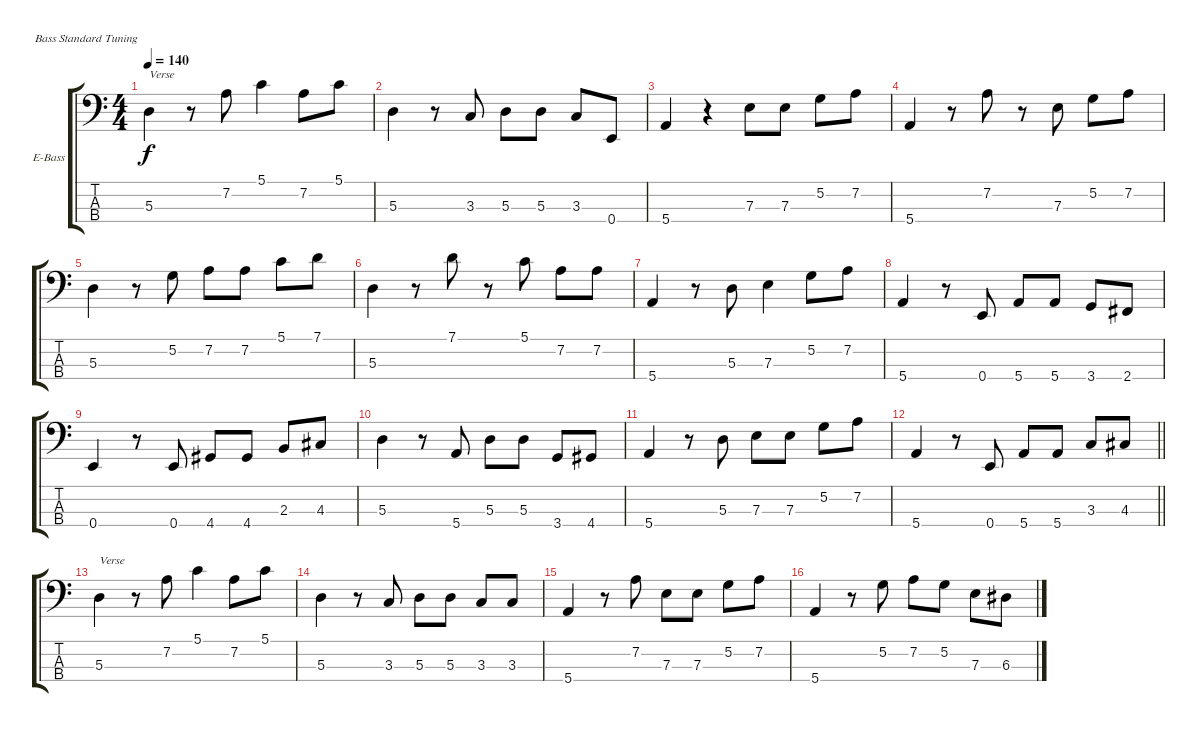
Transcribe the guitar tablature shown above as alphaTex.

\bracketExtendMode groupsimilarinstruments
\firstSystemTrackNameOrientation horizontal
\otherSystemsTrackNameOrientation horizontal
\track ("Bass" "E-Bass") {instrument electricbassfinger}
\staff {score tabs}
\tuning (G2 D2 A1 E1)
\ts (4 4)
\tempo 140
\clef f4
\ks c
5.3.4{txt "Verse" dy f} r.8 7.2.8 5.1.4 7.2.8 5.1.8 |
5.3.4 r.8 3.3.8 5.3.8 5.3.8 3.3.8 0.4.8 |
5.4.4 r.4 7.3.8 7.3.8 5.2.8 7.2.8 |
5.4.4 r.8 7.2.8 r.8 7.3.8 5.2.8 7.2.8 |
5.3.4 r.8 5.2.8 7.2.8 7.2.8 5.1.8 7.1.8 |
5.3.4 r.8 7.1.8 r.8 5.1.8 7.2.8 7.2.8 |
5.4.4 r.8 5.3.8 7.3.4 5.2.8 7.2.8 |
5.4.4 r.8 0.4.8 5.4.8 5.4.8 3.4.8 2.4.8 |
0.4.4 r.8 0.4.8 4.4.8 4.4.8 2.3.8 4.3.8 |
5.3.4 r.8 5.4.8 5.3.8 5.3.8 3.4.8 4.4.8 |
5.4.4 r.8 5.3.8 7.3.8 7.3.8 5.2.8 7.2.8 |
\barLineRight lightlight
5.4.4 r.8 0.4.8 5.4.8 5.4.8 3.3.8 4.3.8 |
5.3.4{txt "Verse"} r.8 7.2.8 5.1.4 7.2.8 5.1.8 |
5.3.4 r.8 3.3.8 5.3.8 5.3.8 3.3.8 3.3.8 |
5.4.4 r.8 7.2.8 7.3.8 7.3.8 5.2.8 7.2.8 |
5.4.4 r.8 5.2.8 7.2.8 5.2.8 7.3.8 6.3.8
